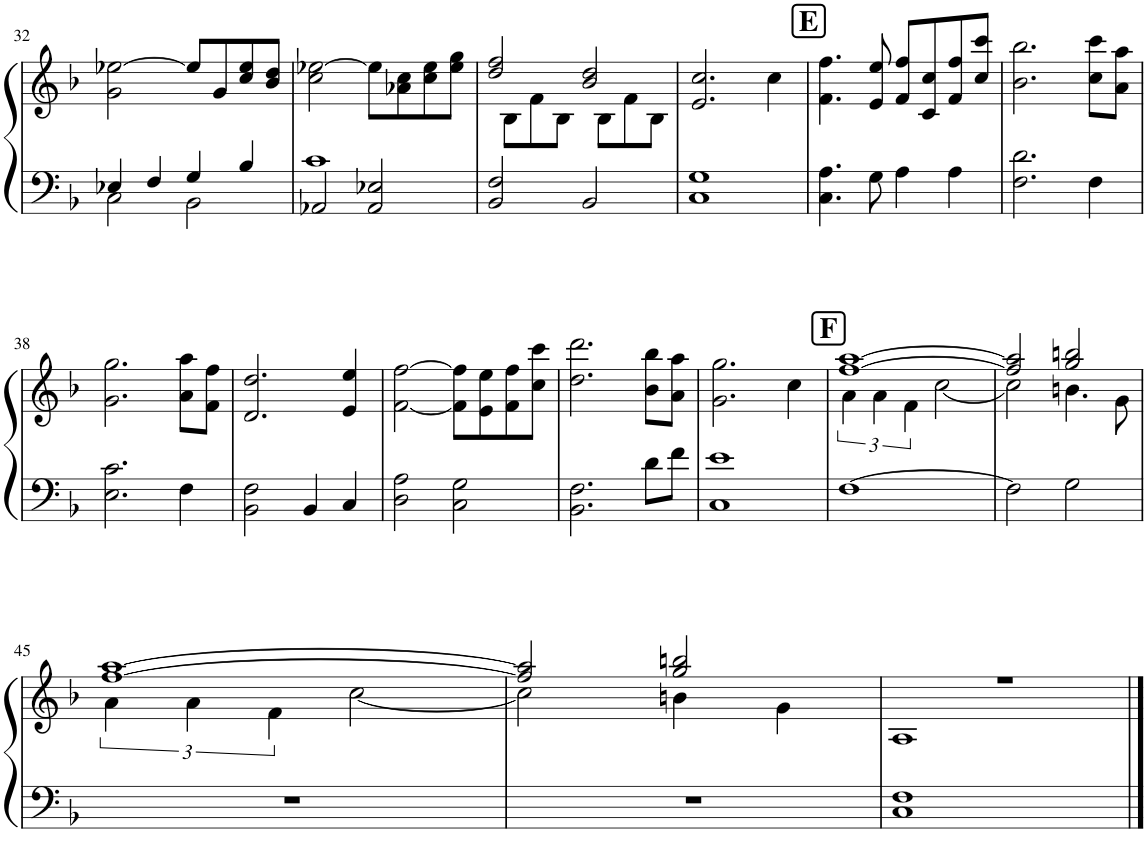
**kern	**kern
*part1	*part1
*staff2	*staff1
*I"Piano	*
*I'Pno.	*
!!LO:PB:g=z
*clefF4	*clefG2
*k[b-]	*k[b-]
*M4/4	*M4/4
=32	=32
*^	*^
2C\	4E-X/	2g\ [2ee-X\	1ryy
.	4F/	.	.
2BB-\	4G/	8ee-/L]	.
.	.	8g/	.
.	4B-/	8cc/ 8ee-/	.
.	.	8b-/ 8dd/J	.
=33	=33	=33	=33
2AA-X/	1c	2cc\ [2ee-X\	1ryy
2AA-/ 2E-X/	.	8ee-\L]	.
.	.	8a-X\ 8cc\	.
.	.	8cc\ 8ee-\	.
.	.	8ee-\ 8gg\J	.
=34	=34	=34	=34
2BB-/ 2F/	1ryy	2dd/ 2ff/	8ryy
.	.	.	8B-\L
.	.	.	8f\
.	.	.	8B-\J
2BB-/	.	2b-/ 2dd/	8ryy
.	.	.	8B-\L
.	.	.	8f\
.	.	.	8B-\J
*v	*v	*	*
*	*v	*v
=35	=35
1C 1G	2.e/ 2.cc/
.	4cc\
!!LO:REH:place=s1:a:B:cj:fs=14:t=E
=36	=36
4.C\ 4.A\	4.f\ 4.ff\
8G\	8e/ 8ee/
4A\	8f/ 8ff/L
.	8c/ 8cc/
4A\	8f/ 8ff/
.	8cc/ 8ccc/J
=37	=37
2.F\ 2.d\	2.b-\ 2.bb-\
4F\	8cc\ 8ccc\L
.	8a\ 8aa\J
!!LO:LB:g=z
=38	=38
2.E\ 2.c\	2.g\ 2.gg\
4F\	8a\ 8aa\L
.	8f\ 8ff\J
=39	=39
2BB-\ 2F\	2.d/ 2.dd/
4BB-/	.
4C/	4e/ 4ee/
=40	=40
2D\ 2A\	[2f\ [2ff\
2C\ 2G\	8f\] 8ff\]L
.	8e\ 8ee\
.	8f\ 8ff\
.	8cc\ 8ccc\J
=41	=41
2.BB-\ 2.F\	2.dd\ 2.ddd\
8d\L	8b-\ 8bb-\L
8f\J	8a\ 8aa\J
=42	=42
1C 1e	2.g\ 2.gg\
.	4cc\
!!LO:REH:place=s1:a:B:cj:fs=14:t=F
=43	=43
*	*^
[1F	[>1ff [1aa	6a\
.	.	6a\
.	.	6f\
.	.	[2cc\
=44	=44	=44
2F\]	2ff/] 2aa/]	2cc\]
2G\	2gg/ 2bbn/	4.bn\
.	.	8g\
!!LO:LB:g=z	!!
=45	=45	=45
1r	[1ff [1aa	6a\
.	.	6a\
.	.	6f\
.	.	[2cc\
=46	=46	=46
1r	2ff/] 2aa/]	2cc\]
.	2gg/ 2bbn/	4bn\
.	.	4g\
=47	=47	=47
1C 1F	1r	1A
*	*v	*v
==	==
*-	*-
